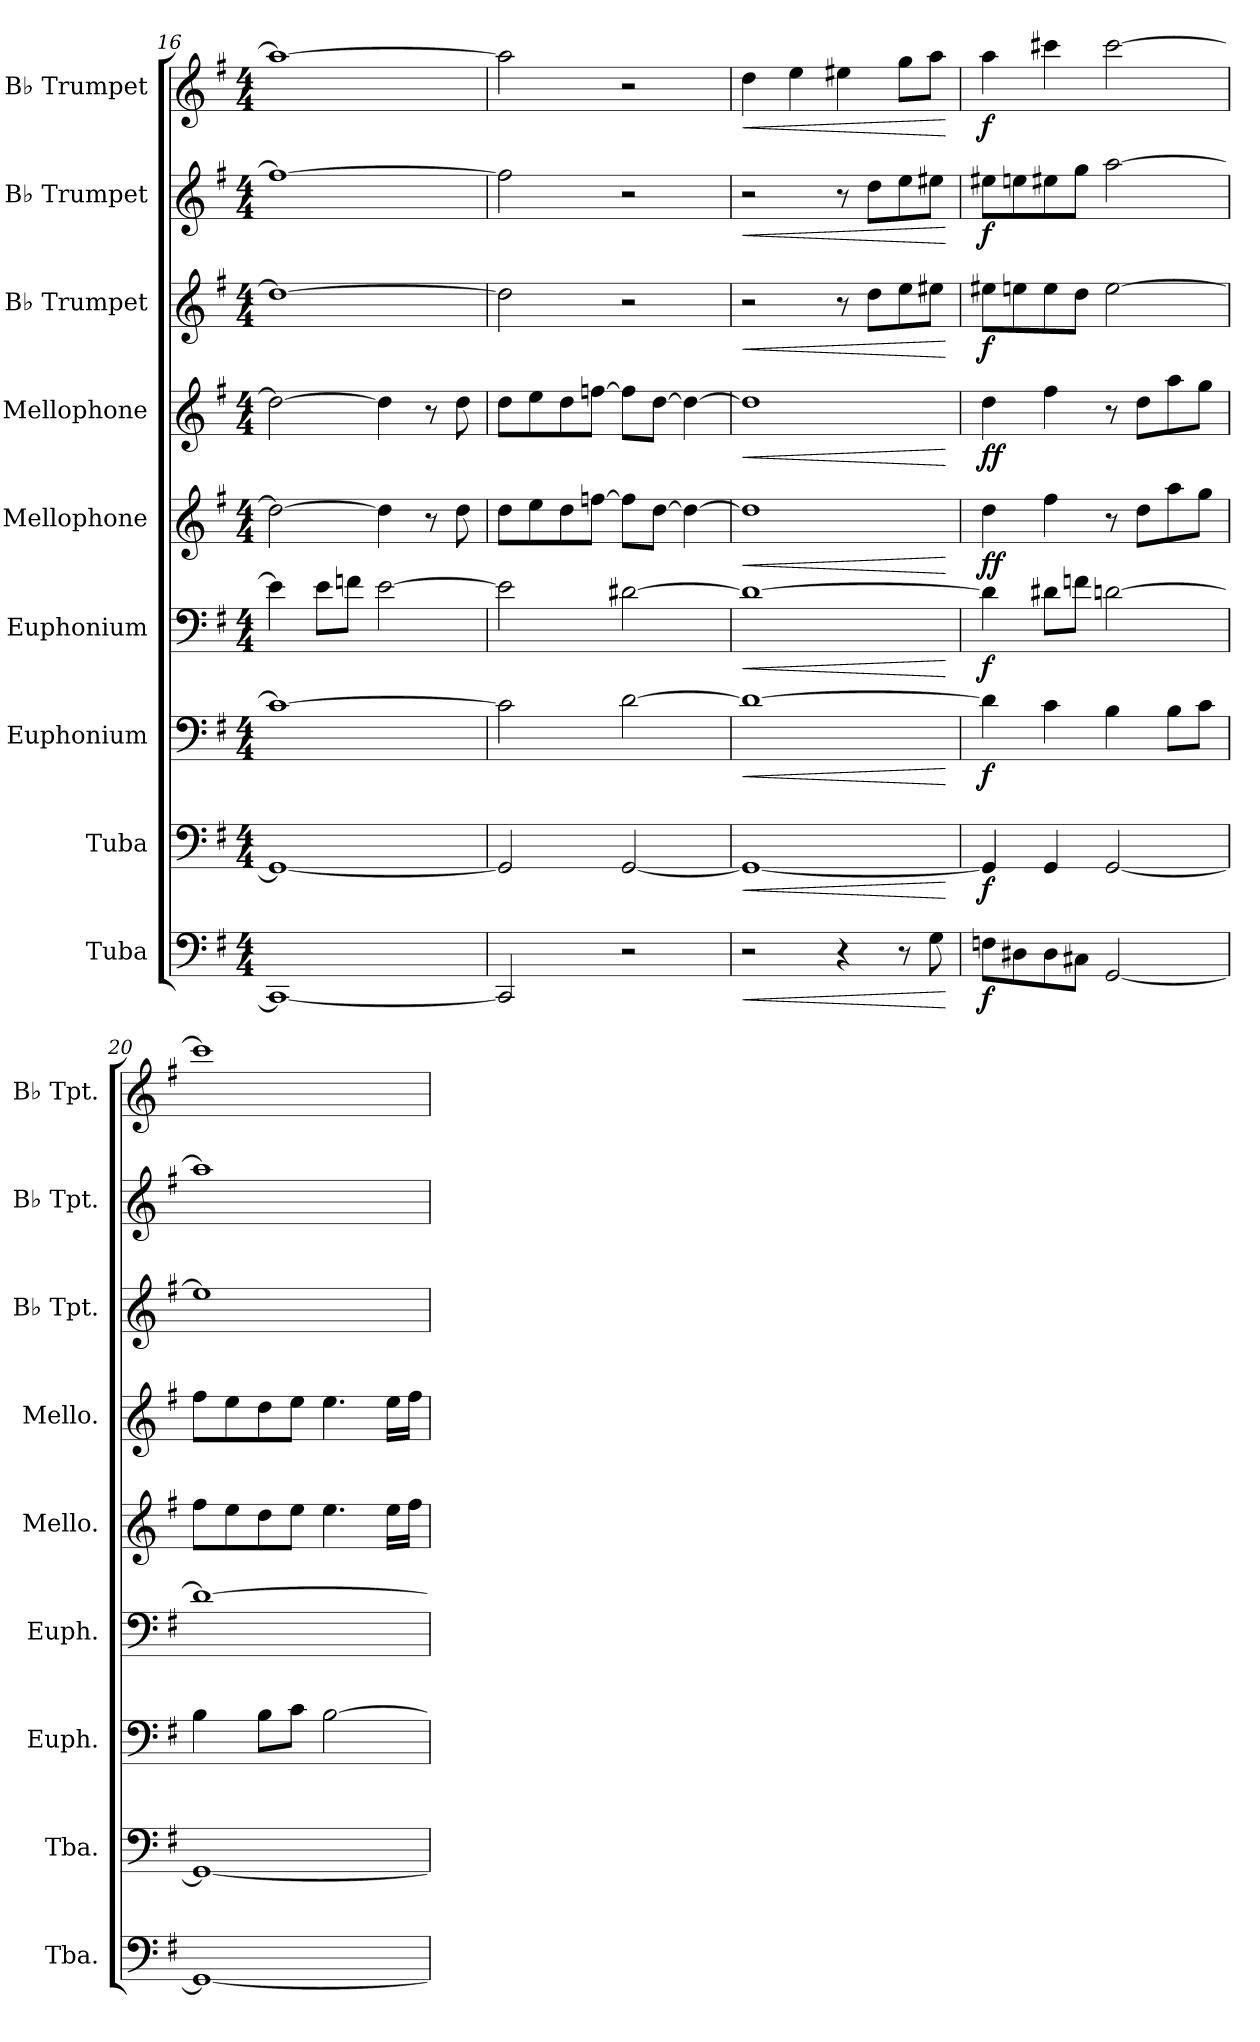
**kern	**dynam	**kern	**dynam	**kern	**dynam	**kern	**dynam	**kern	**dynam	**kern	**dynam	**kern	**dynam	**kern	**dynam	**kern	**dynam
*part9	*part9	*part8	*part8	*part7	*part7	*part6	*part6	*part5	*part5	*part4	*part4	*part3	*part3	*part2	*part2	*part1	*part1
*staff9	*staff9	*staff8	*staff8	*staff7	*staff7	*staff6	*staff6	*staff5	*staff5	*staff4	*staff4	*staff3	*staff3	*staff2	*staff2	*staff1	*staff1
*I"Tuba	*	*I"Tuba	*	*I"Euphonium	*	*I"Euphonium	*	*I"Mellophone	*	*I"Mellophone	*	*I"B♭ Trumpet	*	*I"B♭ Trumpet	*	*I"B♭ Trumpet	*
*I'Tba.	*	*I'Tba.	*	*I'Euph.	*	*I'Euph.	*	*I'Mello.	*	*I'Mello.	*	*I'B♭ Tpt.	*	*I'B♭ Tpt.	*	*I'B♭ Tpt.	*
*clefF4	*	*clefF4	*	*clefF4	*	*clefF4	*	*clefG2	*	*clefG2	*	*clefG2	*	*clefG2	*	*clefG2	*
*	*	*	*	*	*	*	*	*ITrd4c7	*	*ITrd4c7	*	*ITrd1c2	*	*ITrd1c2	*	*ITrd1c2	*
*k[f#]	*	*k[f#]	*	*k[f#]	*	*k[f#]	*	*k[]	*	*k[]	*	*k[b-]	*	*k[b-]	*	*k[b-]	*
*M4/4	*	*M4/4	*	*M4/4	*	*M4/4	*	*M4/4	*	*M4/4	*	*M4/4	*	*M4/4	*	*M4/4	*
=16	=16	=16	=16	=16	=16	=16	=16	=16	=16	=16	=16	=16	=16	=16	=16	=16	=16
1CC_	.	1GG_	.	1c_	.	4e\]	.	2g\_	.	2g\_	.	1cc_	.	1ee_	.	1gg_	.
.	.	.	.	.	.	8e\L	.	.	.	.	.	.	.	.	.	.	.
.	.	.	.	.	.	8fn\J	.	.	.	.	.	.	.	.	.	.	.
.	.	.	.	.	.	[2e\	.	4g\]	.	4g\]	.	.	.	.	.	.	.
.	.	.	.	.	.	.	.	8r	.	8r	.	.	.	.	.	.	.
.	.	.	.	.	.	.	.	8g\	.	8g\	.	.	.	.	.	.	.
!!LO:PB:g=z
=17	=17	=17	=17	=17	=17	=17	=17	=17	=17	=17	=17	=17	=17	=17	=17	=17	=17
2CC/]	.	2GG/]	.	2c\]	.	2e\]	.	8g\L	.	8g\L	.	2cc\]	.	2ee\]	.	2gg\]	.
.	.	.	.	.	.	.	.	8a\	.	8a\	.	.	.	.	.	.	.
.	.	.	.	.	.	.	.	8g\	.	8g\	.	.	.	.	.	.	.
.	.	.	.	.	.	.	.	[8b-X\J	.	[8b-X\J	.	.	.	.	.	.	.
2r	.	[2GG/	.	[2d\	.	[2d#X\	.	8b-\L]	.	8b-\L]	.	2r	.	2r	.	2r	.
.	.	.	.	.	.	.	.	[8g\J	.	[8g\J	.	.	.	.	.	.	.
.	.	.	.	.	.	.	.	4g\_	.	4g\_	.	.	.	.	.	.	.
=18	=18	=18	=18	=18	=18	=18	=18	=18	=18	=18	=18	=18	=18	=18	=18	=18	=18
!	!LO:HP:b	!	!LO:HP:b	!	!LO:HP:b	!	!LO:HP:b	!	!LO:HP:b	!	!LO:HP:b	!	!LO:HP:b	!	!LO:HP:b	!	!LO:HP:b
2r	<	1GG_	<	1d_	<	1d#_	<	1g]	<	1g]	<	2r	<	2r	<	4cc\	<
.	.	.	.	.	.	.	.	.	.	.	.	.	.	.	.	4dd\	.
4r	.	.	.	.	.	.	.	.	.	.	.	8r	.	8r	.	4dd#X\	.
.	.	.	.	.	.	.	.	.	.	.	.	8cc\L	.	8cc\L	.	.	.
8r	.	.	.	.	.	.	.	.	.	.	.	8dd\	.	8dd\	.	8ff\L	.
8G\	.	.	.	.	.	.	.	.	.	.	.	8dd#X\J	.	8dd#X\J	.	8gg\J	.
.	[	.	[	.	[	.	[	.	[	.	[	.	[	.	[	.	[
=19	=19	=19	=19	=19	=19	=19	=19	=19	=19	=19	=19	=19	=19	=19	=19	=19	=19
!	!LO:DY:b	!	!LO:DY:b	!	!LO:DY:b	!	!LO:DY:b	!	!LO:DY:b	!	!LO:DY:b	!	!LO:DY:b	!	!LO:DY:b	!	!LO:DY:b
8Fn\L	f	4GG/]	f	4d\]	f	4d#\]	f	4g\	ff	4g\	ff	8dd#X\L	f	8dd#X\L	f	4gg\	f
8D#X\	.	.	.	.	.	.	.	.	.	.	.	8ddn\	.	8ddn\	.	.	.
8D#\	.	4GG/	.	4c\	.	8d#X\L	.	4b\	.	4b\	.	8dd\	.	8dd#X\	.	4bbn\	.
8C#X\J	.	.	.	.	.	8fn\J	.	.	.	.	.	8cc\J	.	8ff\J	.	.	.
[2GG/	.	[2GG/	.	4B\	.	[2dn\	.	8r	.	8r	.	[2dd\	.	[2gg\	.	[2bb\	.
.	.	.	.	.	.	.	.	8g\L	.	8g\L	.	.	.	.	.	.	.
.	.	.	.	8B\L	.	.	.	8dd\	.	8dd\	.	.	.	.	.	.	.
.	.	.	.	8c\J	.	.	.	8cc\J	.	8cc\J	.	.	.	.	.	.	.
=20	=20	=20	=20	=20	=20	=20	=20	=20	=20	=20	=20	=20	=20	=20	=20	=20	=20
1GG_	.	1GG_	.	4B\	.	1d_	.	8b\L	.	8b\L	.	1dd]	.	1gg]	.	1bb]	.
.	.	.	.	.	.	.	.	8a\	.	8a\	.	.	.	.	.	.	.
.	.	.	.	8B\L	.	.	.	8g\	.	8g\	.	.	.	.	.	.	.
.	.	.	.	8c\J	.	.	.	8a\J	.	8a\J	.	.	.	.	.	.	.
.	.	.	.	[2B\	.	.	.	4.a\	.	4.a\	.	.	.	.	.	.	.
.	.	.	.	.	.	.	.	16a\LL	.	16a\LL	.	.	.	.	.	.	.
.	.	.	.	.	.	.	.	16b\JJ	.	16b\JJ	.	.	.	.	.	.	.
=	=	=	=	=	=	=	=	=	=	=	=	=	=	=	=	=	=
*-	*-	*-	*-	*-	*-	*-	*-	*-	*-	*-	*-	*-	*-	*-	*-	*-	*-
